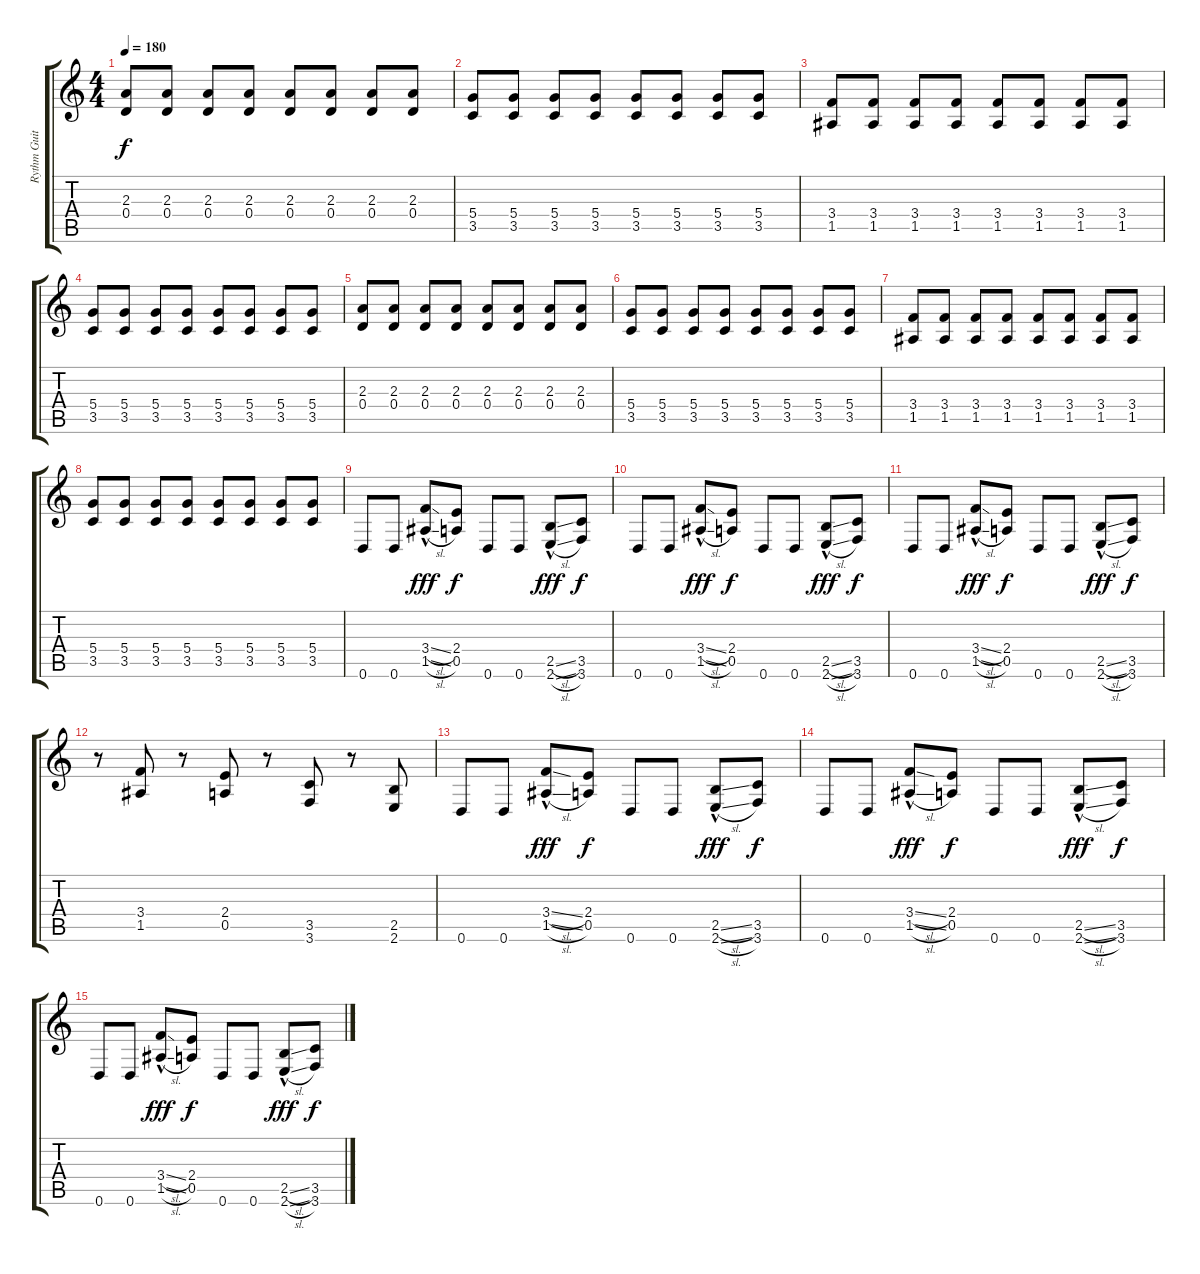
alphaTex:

\track ("Rythm Guitar" "Rythm Guit") {instrument distortionguitar}
\staff {score tabs}
\tuning (E4 B3 G3 D3 A2 D2) {hide}
\ts (4 4)
\tempo 180
\clef g2
\ks c
(2.3 0.4).8{dy f} (2.3 0.4).8 (2.3 0.4).8 (2.3 0.4).8 (2.3 0.4).8 (2.3 0.4).8 (2.3 0.4).8 (2.3 0.4).8 |
(5.4 3.5).8 (5.4 3.5).8 (5.4 3.5).8 (5.4 3.5).8 (5.4 3.5).8 (5.4 3.5).8 (5.4 3.5).8 (5.4 3.5).8 |
(3.4 1.5).8 (3.4 1.5).8 (3.4 1.5).8 (3.4 1.5).8 (3.4 1.5).8 (3.4 1.5).8 (3.4 1.5).8 (3.4 1.5).8 |
(5.4 3.5).8 (5.4 3.5).8 (5.4 3.5).8 (5.4 3.5).8 (5.4 3.5).8 (5.4 3.5).8 (5.4 3.5).8 (5.4 3.5).8 |
(2.3 0.4).8 (2.3 0.4).8 (2.3 0.4).8 (2.3 0.4).8 (2.3 0.4).8 (2.3 0.4).8 (2.3 0.4).8 (2.3 0.4).8 |
(5.4 3.5).8 (5.4 3.5).8 (5.4 3.5).8 (5.4 3.5).8 (5.4 3.5).8 (5.4 3.5).8 (5.4 3.5).8 (5.4 3.5).8 |
(3.4 1.5).8 (3.4 1.5).8 (3.4 1.5).8 (3.4 1.5).8 (3.4 1.5).8 (3.4 1.5).8 (3.4 1.5).8 (3.4 1.5).8 |
(5.4 3.5).8 (5.4 3.5).8 (5.4 3.5).8 (5.4 3.5).8 (5.4 3.5).8 (5.4 3.5).8 (5.4 3.5).8 (5.4 3.5).8 |
0.6.8 0.6.8 (3.4{sl hac} 1.5{sl hac}).8{dy fff} (2.4 0.5).8{dy f} 0.6.8 0.6.8 (2.5{sl hac} 2.6{sl hac}).8{dy fff} (3.5 3.6).8{dy f} |
0.6.8 0.6.8 (3.4{sl hac} 1.5{sl hac}).8{dy fff} (2.4 0.5).8{dy f} 0.6.8 0.6.8 (2.5{sl hac} 2.6{sl hac}).8{dy fff} (3.5 3.6).8{dy f} |
0.6.8 0.6.8 (3.4{sl hac} 1.5{sl hac}).8{dy fff} (2.4 0.5).8{dy f} 0.6.8 0.6.8 (2.5{sl hac} 2.6{sl hac}).8{dy fff} (3.5 3.6).8{dy f} |
r.8 (3.4 1.5).8 r.8 (2.4 0.5).8 r.8 (3.5 3.6).8 r.8 (2.5 2.6).8 |
0.6.8 0.6.8 (3.4{sl hac} 1.5{sl hac}).8{dy fff} (2.4 0.5).8{dy f} 0.6.8 0.6.8 (2.5{sl hac} 2.6{sl hac}).8{dy fff} (3.5 3.6).8{dy f} |
0.6.8 0.6.8 (3.4{sl hac} 1.5{sl hac}).8{dy fff} (2.4 0.5).8{dy f} 0.6.8 0.6.8 (2.5{sl hac} 2.6{sl hac}).8{dy fff} (3.5 3.6).8{dy f} |
0.6.8 0.6.8 (3.4{sl hac} 1.5{sl hac}).8{dy fff} (2.4 0.5).8{dy f} 0.6.8 0.6.8 (2.5{sl hac} 2.6{sl hac}).8{dy fff} (3.5 3.6).8{dy f}
